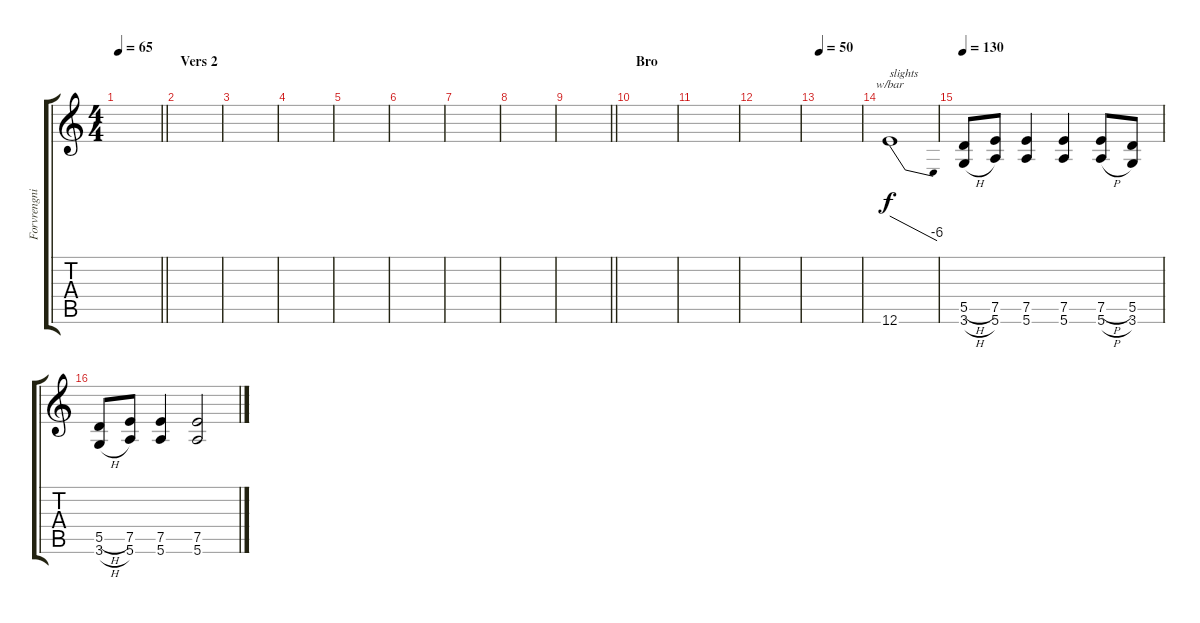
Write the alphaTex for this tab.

\track ("Forvrengning gitar" "Forvrengni") {instrument distortionguitar}
\staff {score tabs}
\tuning (E4 B3 G3 D3 A2 E2) {hide}
\ts (4 4)
\tempo 65
\clef g2
\barLineRight lightlight
\ks c
|
\section ("" "Vers 2")
|
|
|
|
|
|
|
\barLineRight lightlight
|
\section ("" "Bro")
|
|
|
\tempo 50
|
12.6.1{tbe (dive default 0 0 60 -24) txt "slights"} |
\tempo 130
(5.5{h} 3.6{h}).8 (7.5 5.6).8 (7.5 5.6).4 (7.5 5.6).4 (7.5{h} 5.6{h}).8 (5.5 3.6).8 |
(5.5{h} 3.6{h}).8 (7.5 5.6).8 (7.5 5.6).4 (7.5 5.6).2
